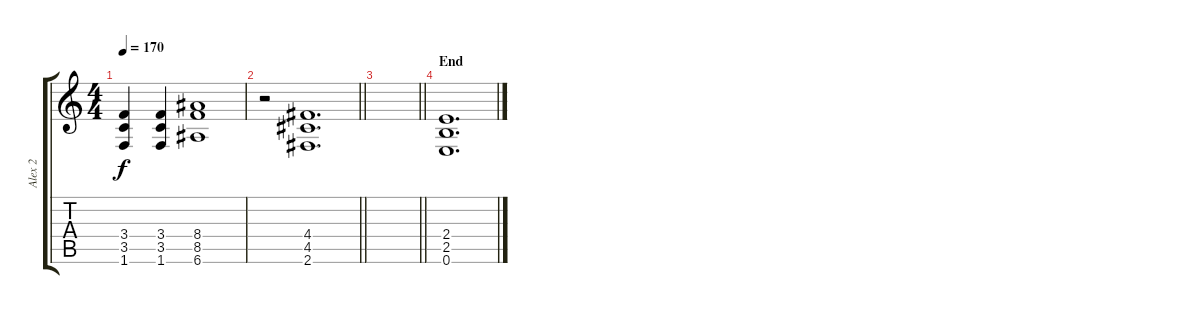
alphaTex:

\track ("Alex 2" "Alex 2") {instrument overdrivenguitar}
\staff {score tabs}
\tuning (E4 B3 G3 D3 A2 E2) {hide}
\ts (4 4)
\tempo 170
\clef g2
\ks c
(3.4 3.5 1.6).4{dy f} (3.4 3.5 1.6).4 (8.4 8.5 6.6).1 |
\barLineRight lightlight
r.2 (4.4 4.5 2.6).1{d} |
\barLineRight lightlight
|
\section ("" "End")
(2.4 2.5 0.6).1{d}
